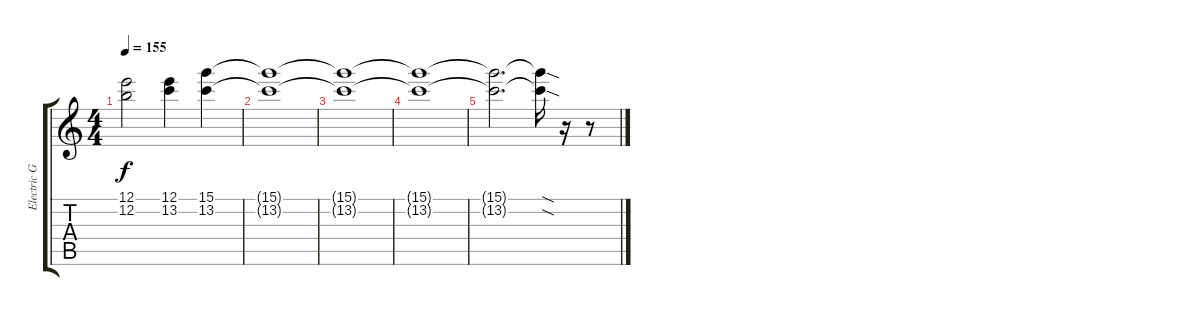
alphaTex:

\track ("Electric Guitar" "Electric G") {instrument electricguitarclean}
\staff {score tabs}
\tuning (E4 B3 G3 D3 A2 E2) {hide}
\ts (4 4)
\tempo 155
\clef g2
\ks c
(12.1 12.2).2{dy f} (12.1 13.2).4 (15.1 13.2).4 |
(15.1{t} 13.2{t}).1 |
(15.1{t} 13.2{t}).1 |
(15.1{t} 13.2{t}).1 |
(15.1{t} 13.2{t}).2{d} (15.1{sod t} 13.2{sod t}).16 r.16 r.8
